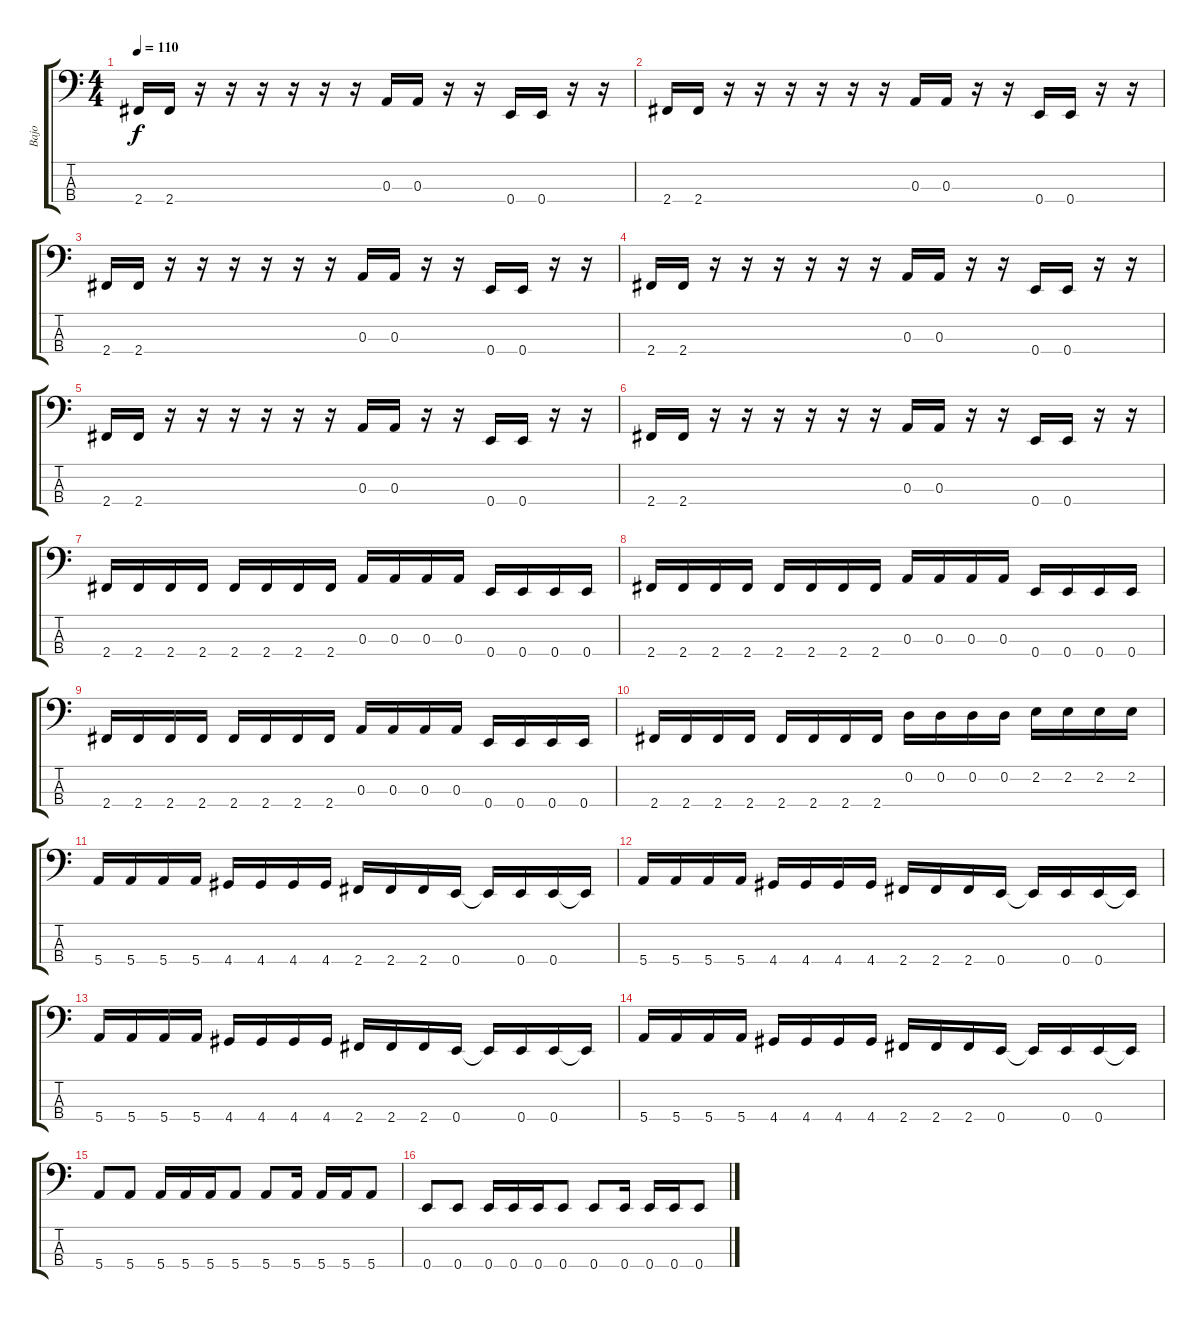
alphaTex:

\track ("Bajo" "Bajo") {instrument electricbasspick}
\staff {score tabs}
\tuning (G2 D2 A1 E1) {hide}
\ts (4 4)
\tempo 110
\clef f4
\ks c
2.4.16{dy f instrument electricbasspick} 2.4.16 r.16 r.16 r.16 r.16 r.16 r.16 0.3.16 0.3.16 r.16 r.16 0.4.16 0.4.16 r.16 r.16 |
2.4.16 2.4.16 r.16 r.16 r.16 r.16 r.16 r.16 0.3.16 0.3.16 r.16 r.16 0.4.16 0.4.16 r.16 r.16 |
2.4.16 2.4.16 r.16 r.16 r.16 r.16 r.16 r.16 0.3.16 0.3.16 r.16 r.16 0.4.16 0.4.16 r.16 r.16 |
2.4.16 2.4.16 r.16 r.16 r.16 r.16 r.16 r.16 0.3.16 0.3.16 r.16 r.16 0.4.16 0.4.16 r.16 r.16 |
2.4.16 2.4.16 r.16 r.16 r.16 r.16 r.16 r.16 0.3.16 0.3.16 r.16 r.16 0.4.16 0.4.16 r.16 r.16 |
2.4.16 2.4.16 r.16 r.16 r.16 r.16 r.16 r.16 0.3.16 0.3.16 r.16 r.16 0.4.16 0.4.16 r.16 r.16 |
2.4.16 2.4.16 2.4.16 2.4.16 2.4.16 2.4.16 2.4.16 2.4.16 0.3.16 0.3.16 0.3.16 0.3.16 0.4.16 0.4.16 0.4.16 0.4.16 |
2.4.16 2.4.16 2.4.16 2.4.16 2.4.16 2.4.16 2.4.16 2.4.16 0.3.16 0.3.16 0.3.16 0.3.16 0.4.16 0.4.16 0.4.16 0.4.16 |
2.4.16 2.4.16 2.4.16 2.4.16 2.4.16 2.4.16 2.4.16 2.4.16 0.3.16 0.3.16 0.3.16 0.3.16 0.4.16 0.4.16 0.4.16 0.4.16 |
2.4.16 2.4.16 2.4.16 2.4.16 2.4.16 2.4.16 2.4.16 2.4.16 0.2.16 0.2.16 0.2.16 0.2.16 2.2.16 2.2.16 2.2.16 2.2.16 |
5.4.16 5.4.16 5.4.16 5.4.16 4.4.16 4.4.16 4.4.16 4.4.16 2.4.16 2.4.16 2.4.16 0.4.16 0.4{t}.16 0.4.16 0.4.16 0.4{t}.16 |
5.4.16 5.4.16 5.4.16 5.4.16 4.4.16 4.4.16 4.4.16 4.4.16 2.4.16 2.4.16 2.4.16 0.4.16 0.4{t}.16 0.4.16 0.4.16 0.4{t}.16 |
5.4.16 5.4.16 5.4.16 5.4.16 4.4.16 4.4.16 4.4.16 4.4.16 2.4.16 2.4.16 2.4.16 0.4.16 0.4{t}.16 0.4.16 0.4.16 0.4{t}.16 |
5.4.16 5.4.16 5.4.16 5.4.16 4.4.16 4.4.16 4.4.16 4.4.16 2.4.16 2.4.16 2.4.16 0.4.16 0.4{t}.16 0.4.16 0.4.16 0.4{t}.16 |
5.4.8 5.4.8 5.4.16 5.4.16 5.4.16 5.4.8 5.4.8 5.4.16 5.4.16 5.4.16 5.4.8 |
0.4.8 0.4.8 0.4.16 0.4.16 0.4.16 0.4.8 0.4.8 0.4.16 0.4.16 0.4.16 0.4.8
